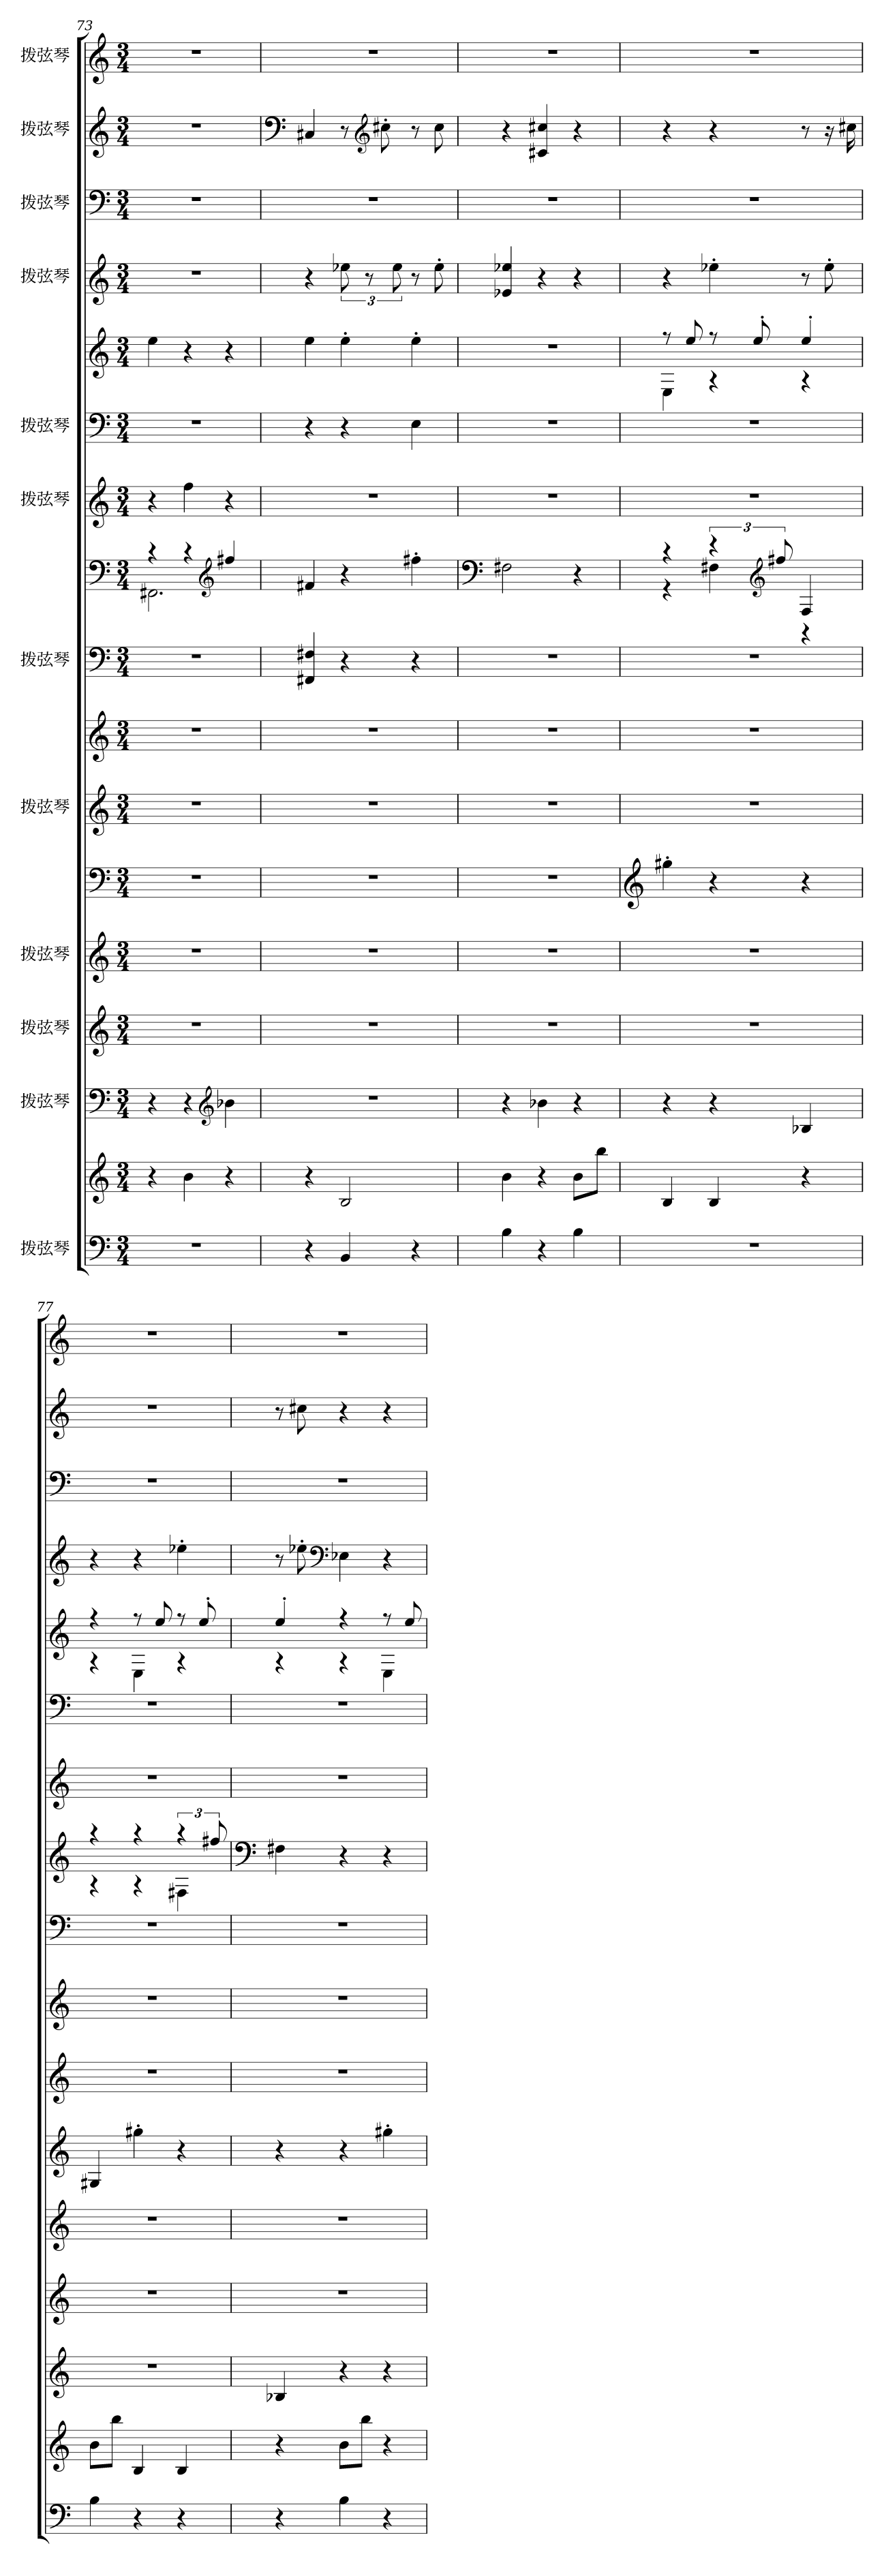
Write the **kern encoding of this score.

**kern	**kern	**kern	**kern	**kern	**kern	**kern	**kern	**kern	**kern	**kern	**kern	**kern	**kern	**kern	**kern	**kern
*part12	*part12	*part11	*part10	*part9	*part9	*part8	*part8	*part7	*part7	*part6	*part5	*part5	*part4	*part3	*part2	*part1
*staff17	*staff16	*staff15	*staff14	*staff13	*staff12	*staff11	*staff10	*staff9	*staff8	*staff7	*staff6	*staff5	*staff4	*staff3	*staff2	*staff1
*I"拨弦琴	*	*I"拨弦琴	*I"拨弦琴	*I"拨弦琴	*	*I"拨弦琴	*	*I"拨弦琴	*	*I"拨弦琴	*I"拨弦琴	*	*I"拨弦琴	*I"拨弦琴	*I"拨弦琴	*I"拨弦琴
*clefF4	*clefG2	*clefF4	*clefG2	*clefG2	*clefF4	*clefG2	*clefG2	*clefF4	*clefF4	*clefG2	*clefF4	*clefG2	*clefG2	*clefF4	*clefG2	*clefG2
*k[]	*k[]	*k[]	*k[]	*k[]	*k[]	*k[]	*k[]	*k[]	*k[]	*k[]	*k[]	*k[]	*k[]	*k[]	*k[]	*k[]
*M3/4	*M3/4	*M3/4	*M3/4	*M3/4	*M3/4	*M3/4	*M3/4	*M3/4	*M3/4	*M3/4	*M3/4	*M3/4	*M3/4	*M3/4	*M3/4	*M3/4
=73	=73	=73	=73	=73	=73	=73	=73	=73	=73	=73	=73	=73	=73	=73	=73	=73
*	*	*	*	*	*	*	*	*	*^	*	*	*	*	*	*	*
2.r	4r	4r	2.r	2.r	2.r	2.r	2.r	2.r	4r	2.FF#X\	4r	2.r	4ee\	2.r	2.r	2.r	2.r
.	4b\	4r	.	.	.	.	.	.	4r	.	4ff\	.	4r	.	.	.	.
*	*	*clefG2	*	*	*	*	*	*	*clefG2	*	*	*	*	*	*	*	*
.	4r	4b-X\	.	.	.	.	.	.	4ff#X/	.	4r	.	4r	.	.	.	.
*	*	*	*	*	*	*	*	*	*v	*v	*	*	*	*	*	*	*
=74	=74	=74	=74	=74	=74	=74	=74	=74	=74	=74	=74	=74	=74	=74	=74	=74
*	*	*	*	*	*	*	*	*	*	*	*	*	*	*	*clefF4	*
4r	4r	2.r	2.r	2.r	2.r	2.r	2.r	4FF#X/ 4F#X/	4f#X/	2.r	4r	4ee\	4r	2.r	4C#X/	2.r
4BB/	2B/	.	.	.	.	.	.	4r	4r	.	4r	4ee'\	12ee-X\	.	8r	.
.	.	.	.	.	.	.	.	.	.	.	.	.	12r	.	.	.
*	*	*	*	*	*	*	*	*	*	*	*	*	*	*	*clefG2	*
.	.	.	.	.	.	.	.	.	.	.	.	.	.	.	8cc#X'\	.
.	.	.	.	.	.	.	.	.	.	.	.	.	12ee-\	.	.	.
4r	.	.	.	.	.	.	.	4r	4ff#X'\	.	4E\	4ee'\	8r	.	8r	.
.	.	.	.	.	.	.	.	.	.	.	.	.	8ee-'\	.	8cc#\	.
!!LO:PB:g=z
=75	=75	=75	=75	=75	=75	=75	=75	=75	=75	=75	=75	=75	=75	=75	=75	=75
*	*	*	*	*	*	*	*	*	*clefF4	*	*	*	*	*	*	*
4B\	4b\	4r	2.r	2.r	2.r	2.r	2.r	2.r	2F#X\	2.r	2.r	2.r	4e-X/ 4ee-X/	2.r	4r	2.r
4r	4r	4b-X\	.	.	.	.	.	.	.	.	.	.	4r	.	4c#X/ 4cc#X/	.
4B\	8b\L	4r	.	.	.	.	.	.	4r	.	.	.	4r	.	4r	.
.	8bb\J	.	.	.	.	.	.	.	.	.	.	.	.	.	.	.
=76	=76	=76	=76	=76	=76	=76	=76	=76	=76	=76	=76	=76	=76	=76	=76	=76
*	*	*	*	*	*clefG2	*	*	*	*	*	*	*	*	*	*	*
*	*	*	*	*	*	*	*	*	*^	*	*	*^	*	*	*	*
2.r	4B/	4r	2.r	2.r	4gg#X'\	2.r	2.r	2.r	4r	4r	2.r	2.r	8r	4E\	4r	2.r	4r	2.r
.	.	.	.	.	.	.	.	.	.	.	.	.	8ee/	.	.	.	.	.
.	4B/	4r	.	.	4r	.	.	.	6r	4F#X\	.	.	8r	4r	4ee-X'\	.	4r	.
.	.	.	.	.	.	.	.	.	.	.	.	.	8ee'/	.	.	.	.	.
*	*	*	*	*	*	*	*	*	*clefG2	*	*	*	*	*	*	*	*	*
.	.	.	.	.	.	.	.	.	12ff#X/	.	.	.	.	.	.	.	.	.
.	4r	4B-X/	.	.	4r	.	.	.	4F#/	4r	.	.	4ee'/	4r	8r	.	8r	.
.	.	.	.	.	.	.	.	.	.	.	.	.	.	.	8ee-'\	.	16r	.
.	.	.	.	.	.	.	.	.	.	.	.	.	.	.	.	.	16cc#X\	.
=77	=77	=77	=77	=77	=77	=77	=77	=77	=77	=77	=77	=77	=77	=77	=77	=77	=77	=77
4B\	8b\L	2.r	2.r	2.r	4G#X/	2.r	2.r	2.r	4r	4r	2.r	2.r	4r	4r	4r	2.r	2.r	2.r
.	8bb\J	.	.	.	.	.	.	.	.	.	.	.	.	.	.	.	.	.
4r	4B/	.	.	.	4gg#X'\	.	.	.	4r	4r	.	.	8r	4E\	4r	.	.	.
.	.	.	.	.	.	.	.	.	.	.	.	.	8ee/	.	.	.	.	.
4r	4B/	.	.	.	4r	.	.	.	6r	4F#X\	.	.	8r	4r	4ee-X'\	.	.	.
.	.	.	.	.	.	.	.	.	.	.	.	.	8ee'/	.	.	.	.	.
.	.	.	.	.	.	.	.	.	12ff#X/	.	.	.	.	.	.	.	.	.
*	*	*	*	*	*	*	*	*	*v	*v	*	*	*	*	*	*	*	*
=78	=78	=78	=78	=78	=78	=78	=78	=78	=78	=78	=78	=78	=78	=78	=78	=78	=78
*	*	*	*	*	*	*	*	*	*clefF4	*	*	*	*	*	*	*	*
4r	4r	4B-X/	2.r	2.r	4r	2.r	2.r	2.r	4F#X\	2.r	2.r	4ee'/	4r	8r	2.r	8r	2.r
.	.	.	.	.	.	.	.	.	.	.	.	.	.	8ee-X'\	.	8cc#X\	.
*	*	*	*	*	*	*	*	*	*	*	*	*	*	*clefF4	*	*	*
4B\	8b\L	4r	.	.	4r	.	.	.	4r	.	.	4r	4r	4E-X\	.	4r	.
.	8bb\J	.	.	.	.	.	.	.	.	.	.	.	.	.	.	.	.
4r	4r	4r	.	.	4gg#X'\	.	.	.	4r	.	.	8r	4E\	4r	.	4r	.
.	.	.	.	.	.	.	.	.	.	.	.	8ee/	.	.	.	.	.
*	*	*	*	*	*	*	*	*	*	*	*	*v	*v	*	*	*	*
=	=	=	=	=	=	=	=	=	=	=	=	=	=	=	=	=
*-	*-	*-	*-	*-	*-	*-	*-	*-	*-	*-	*-	*-	*-	*-	*-	*-
